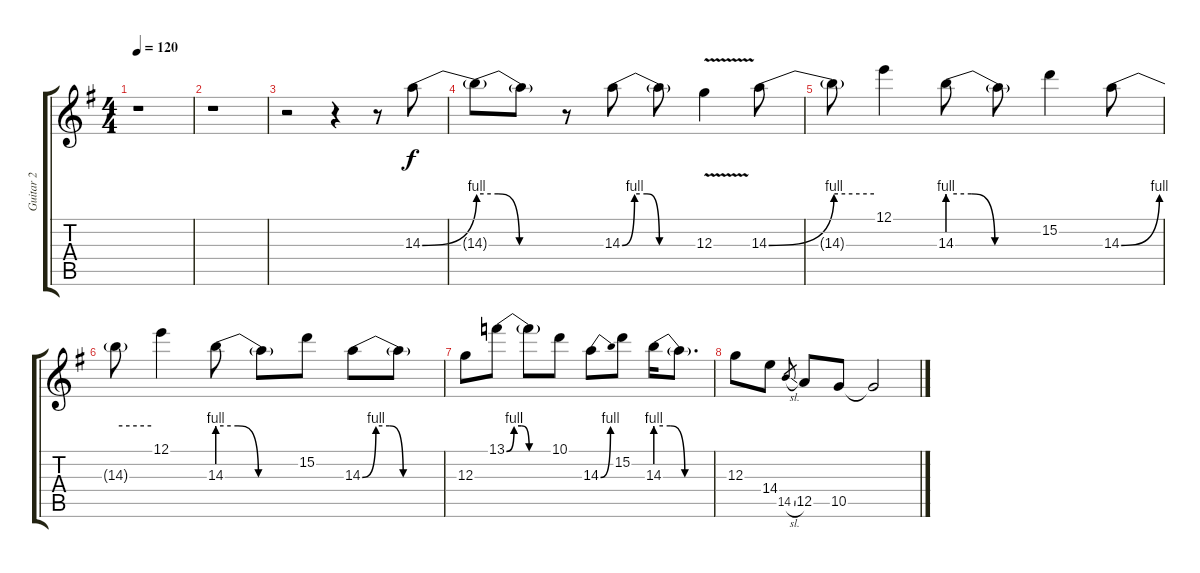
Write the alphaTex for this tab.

\track ("Guitar 2" "Guitar 2") {instrument distortionguitar}
\staff {score tabs}
\tuning (E4 B3 G3 D3 A2 E2) {hide}
\ts (4 4)
\tempo 120
\clef g2
\ks g
r.1{dy f} |
r.1 |
r.2 r.4 r.8 14.3{be (bend 0 0 60 4)}.8 |
14.3{be (custom 0 4 15 4 30 0 60 0) t}.8 14.3{t}.8 r.8 14.3{be (custom 0 0 10 4 20 4 30 0 60 0)}.8 14.3{t}.8 12.3{v}.4 14.3{be (bend 0 0 60 4)}.8 |
14.3{be (hold 0 4 60 4) t}.8 12.1.4 14.3{be (custom 0 4 15 4 30 0 60 0)}.8 14.3{t}.8 15.2.4 14.3{be (bend 0 0 60 4)}.8 |
14.3{be (hold 0 4 60 4) t}.8 12.1.4 14.3{be (custom 0 4 15 4 30 0 60 0)}.8 14.3{t}.8 15.2.8 14.3{be (custom 0 0 10 4 20 4 30 0 60 0)}.8 14.3{t}.8 |
12.3.8 13.1{be (custom 0 0 10 4 20 4 30 0 60 0)}.8 13.1{t}.8 10.1.8 14.3{be (bend 0 0 60 4)}.8 15.2.8 14.3{be (custom 0 4 15 4 30 0 60 0)}.16 14.3{t}.8{d} |
12.3.8 14.4.8 14.5{sl}.8{gr} 12.5.8 10.5.8 10.5{t}.2
